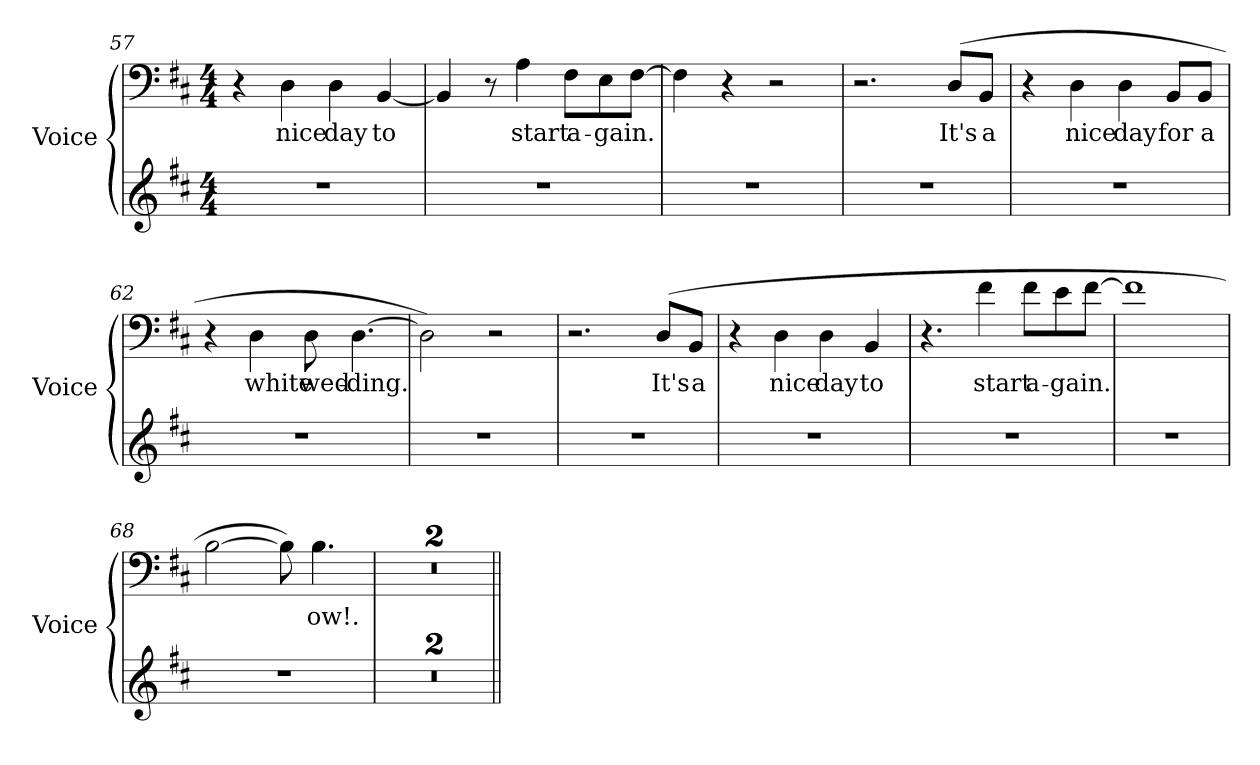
**kern	**kern	**text
*part2	*part1	*part1
*staff2	*staff1	*staff1
*I"Voice	*I"Voice	*
*I'Voice	*I'Voice	*
*clefG2	*clefF4	*
*k[f#c#]	*k[f#c#]	*
*b:	*b:	*
*M4/4	*M4/4	*
=57	=57	=57
1r	4r	.
!	!	!LO:LY:b:color=#000000
.	4Di\	nice
!	!	!LO:LY:b:color=#000000
.	4Di\	day
!	!	!LO:LY:b:color=#000000
.	[4BBi/	to
=58	=58	=58
1r	4BBi/]	.
.	8r	.
!	!	!LO:LY:b:color=#000000
.	4Ai\	start
!	!	!LO:LY:b:color=#000000
.	8F#i\L	a-
!	!	!LO:LY:b:color=#000000
.	8Ei\	-gain.
.	[8F#i\J	.
!!LO:LB:g=z
=59	=59	=59
1r	4F#i\]	.
.	4r	.
.	2r	.
=60	=60	=60
1r	2.r	.
!	!	!LO:LY:b:color=#000000
.	(8Di/L	It's
!	!	!LO:LY:b:color=#000000
.	8BBi/J	a
=61	=61	=61
1r	4r	.
!	!	!LO:LY:b:color=#000000
.	4Di\	nice
!	!	!LO:LY:b:color=#000000
.	4Di\	day
!	!	!LO:LY:b:color=#000000
.	8BBi/L	for
!	!	!LO:LY:b:color=#000000
.	8BBi/J	a
=62	=62	=62
1r	4r	.
!	!	!LO:LY:b:color=#000000
.	4Di\	white
!	!	!LO:LY:b:color=#000000
.	8Di\	wed-
!	!	!LO:LY:b:color=#000000
.	[4.Di\	-ding.
=63	=63	=63
1r	2Di\])	.
.	2r	.
=64	=64	=64
1r	2.r	.
!	!	!LO:LY:b:color=#000000
.	(8Di/L	It's
!	!	!LO:LY:b:color=#000000
.	8BBi/J	a
!!LO:LB:g=z
=65	=65	=65
1r	4r	.
!	!	!LO:LY:b:color=#000000
.	4Di\	nice
!	!	!LO:LY:b:color=#000000
.	4Di\	day
!	!	!LO:LY:b:color=#000000
.	4BBi/	to
=66	=66	=66
1r	4.r	.
!	!	!LO:LY:b:color=#000000
.	4f#i\	start
!	!	!LO:LY:b:color=#000000
.	8f#i\L	a-
!	!	!LO:LY:b:color=#000000
.	8ei\	-gain.
.	[8f#i\J	.
=67	=67	=67
1r	1f#i]	.
=68	=68	=68
1r	[2Bi\	.
.	8Bi\])	.
!	!	!LO:LY:b:color=#000000
.	4.Bi\	ow!.
=69	=69	=69
1r	1r	.
=70	=70	=70
1r	1r	.
=||	=||	=||
*-	*-	*-
